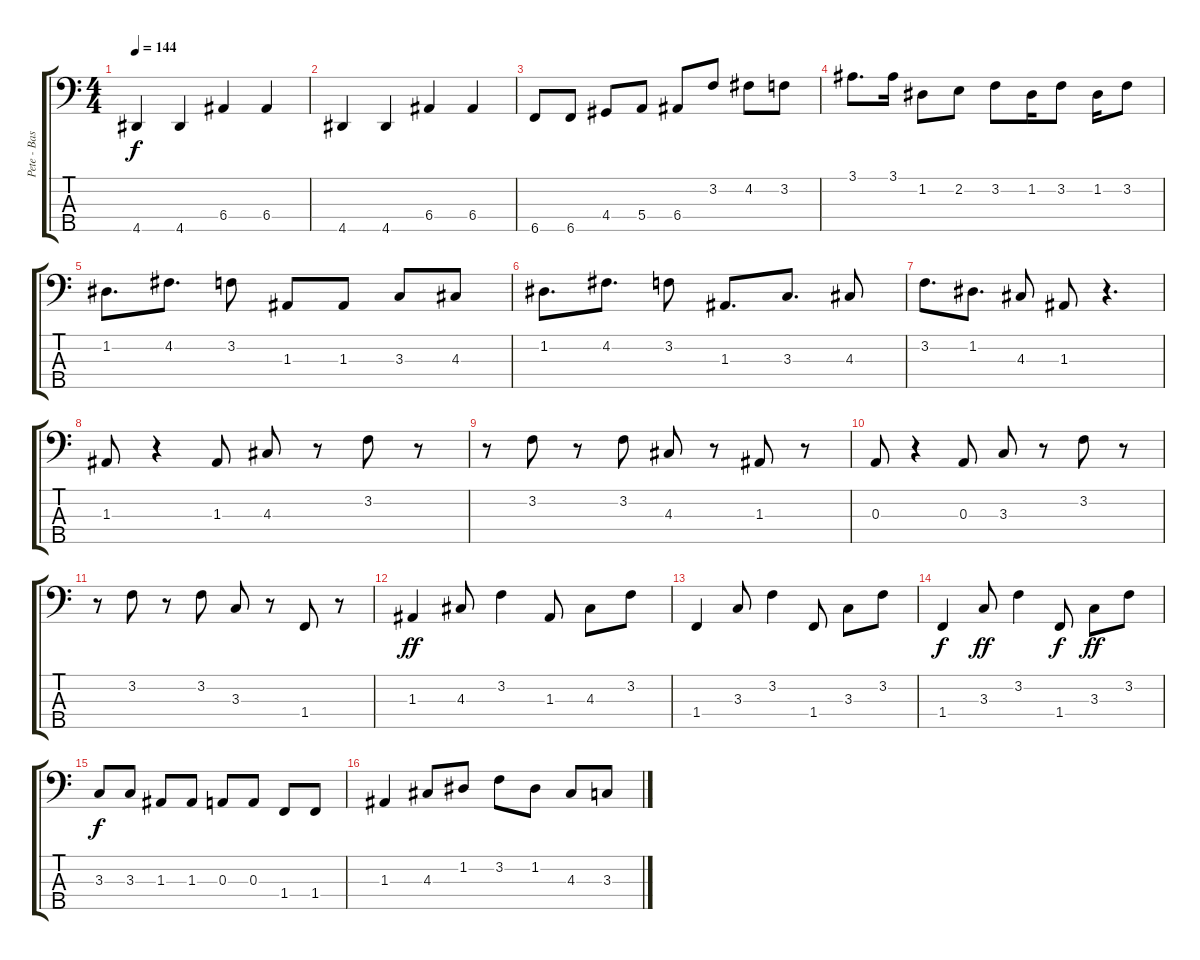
\track ("Pete - Bass" "Pete - Bas") {instrument electricbassfinger}
\staff {score tabs}
\tuning (G2 D2 A1 E1 B0) {hide}
\ts (4 4)
\tempo 144
\clef f4
\ks c
4.5.4{dy f} 4.5.4 6.4.4 6.4.4 |
4.5.4 4.5.4 6.4.4 6.4.4 |
6.5.8 6.5.8 4.4.8 5.4.8 6.4.8 3.2.8 4.2.8 3.2.8 |
3.1.8{d} 3.1.16 1.2.8 2.2.8 3.2.8 1.2.16 3.2.8 1.2.16 3.2.8 |
1.2.8{d} 4.2.8{d} 3.2.8 1.3.8 1.3.8 3.3.8 4.3.8 |
1.2.8{d} 4.2.8{d} 3.2.8 1.3.8{d} 3.3.8{d} 4.3.8 |
3.2.8{d} 1.2.8{d} 4.3.8 1.3.8 r.4{d} |
1.3.8 r.4 1.3.8 4.3.8 r.8 3.2.8 r.8 |
r.8 3.2.8 r.8 3.2.8 4.3.8 r.8 1.3.8 r.8 |
0.3.8 r.4 0.3.8 3.3.8 r.8 3.2.8 r.8 |
r.8 3.2.8 r.8 3.2.8 3.3.8 r.8 1.4.8 r.8 |
1.3.4{dy ff} 4.3.8 3.2.4 1.3.8 4.3.8 3.2.8 |
1.4.4 3.3.8 3.2.4 1.4.8 3.3.8 3.2.8 |
1.4.4{dy f} 3.3.8{dy ff} 3.2.4 1.4.8{dy f} 3.3.8{dy ff} 3.2.8 |
3.3.8{dy f} 3.3.8 1.3.8 1.3.8 0.3.8 0.3.8 1.4.8 1.4.8 |
1.3.4 4.3.8 1.2.8 3.2.8 1.2.8 4.3.8 3.3.8
